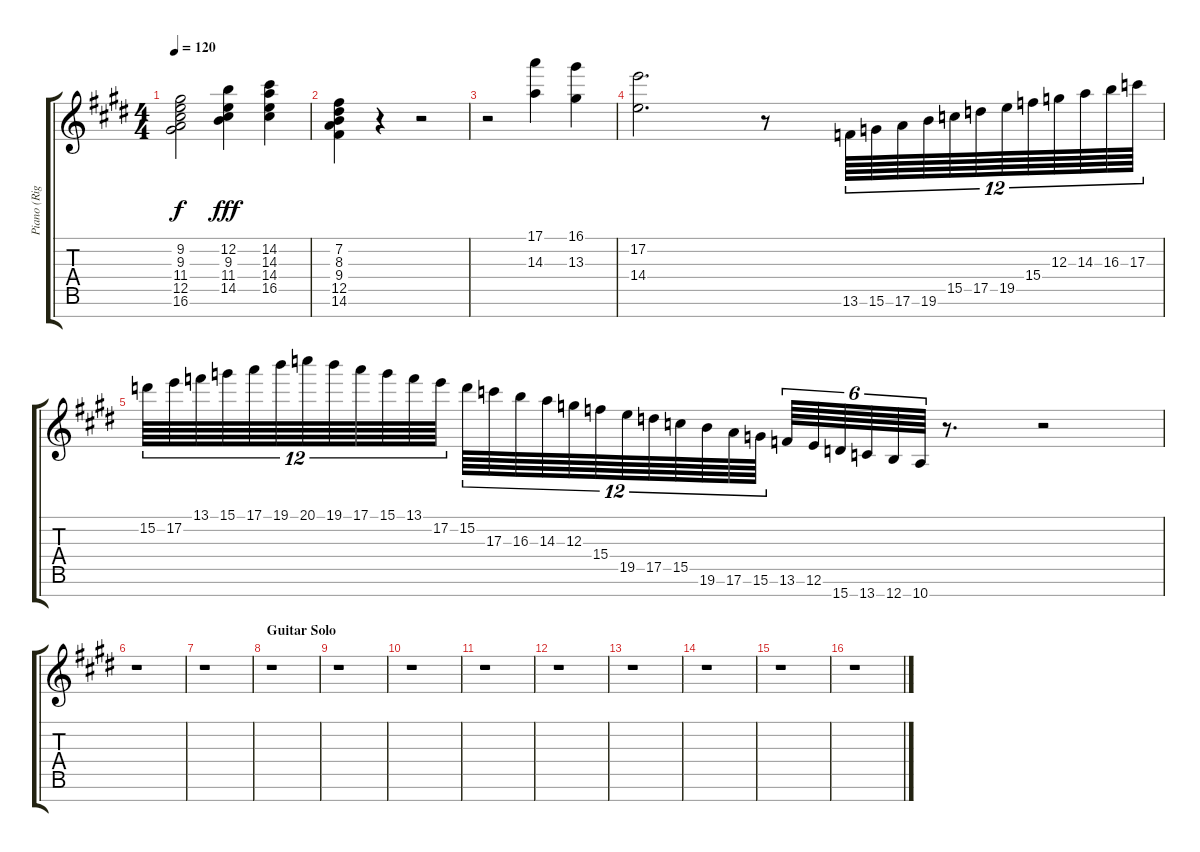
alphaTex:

\track ("Piano (Right Hand)" "Piano (Rig") {instrument acousticgrandpiano}
\staff {score tabs}
\tuning (E5 B4 G4 D4 A3 E3 B2) {hide}
\ts (4 4)
\tempo 120
\clef g2
\ks e
(9.2{t} 9.3{t} 11.4{t} 12.5{t} 16.6{t}).2{dy f} (12.2 9.3 11.4 14.5).4{dy fff} (14.2 14.3 14.4 16.5).4 |
(7.2 8.3 9.4 12.5 14.6).4 r.4 r.2 |
r.2 (17.1 14.3).4 (16.1 13.3).4 |
(17.2 14.4).2{d} r.8 13.6.64{tu (12 8)} 15.6.64{tu (12 8)} 17.6.64{tu (12 8)} 19.6.64{tu (12 8)} 15.5.64{tu (12 8)} 17.5.64{tu (12 8)} 19.5.64{tu (12 8)} 15.4.64{tu (12 8)} 12.3.64{tu (12 8)} 14.3.64{tu (12 8)} 16.3.64{tu (12 8)} 17.3.64{tu (12 8)} |
15.2.64{tu (12 8)} 17.2.64{tu (12 8)} 13.1.64{tu (12 8)} 15.1.64{tu (12 8)} 17.1.64{tu (12 8)} 19.1.64{tu (12 8)} 20.1.64{tu (12 8)} 19.1.64{tu (12 8)} 17.1.64{tu (12 8)} 15.1.64{tu (12 8)} 13.1.64{tu (12 8)} 17.2.64{tu (12 8)} 15.2.64{tu (12 8)} 17.3.64{tu (12 8)} 16.3.64{tu (12 8)} 14.3.64{tu (12 8)} 12.3.64{tu (12 8)} 15.4.64{tu (12 8)} 19.5.64{tu (12 8)} 17.5.64{tu (12 8)} 15.5.64{tu (12 8)} 19.6.64{tu (12 8)} 17.6.64{tu (12 8)} 15.6.64{tu (12 8)} 13.6.64{tu (6 4)} 12.6.64{tu (6 4)} 15.7.64{tu (6 4)} 13.7.64{tu (6 4)} 12.7.64{tu (6 4)} 10.7.64{tu (6 4)} r.8{d} r.2 |
r.1 |
r.1 |
\section ("" "Guitar Solo")
r.1 |
r.1 |
r.1 |
r.1 |
r.1 |
r.1 |
r.1 |
r.1 |
r.1
